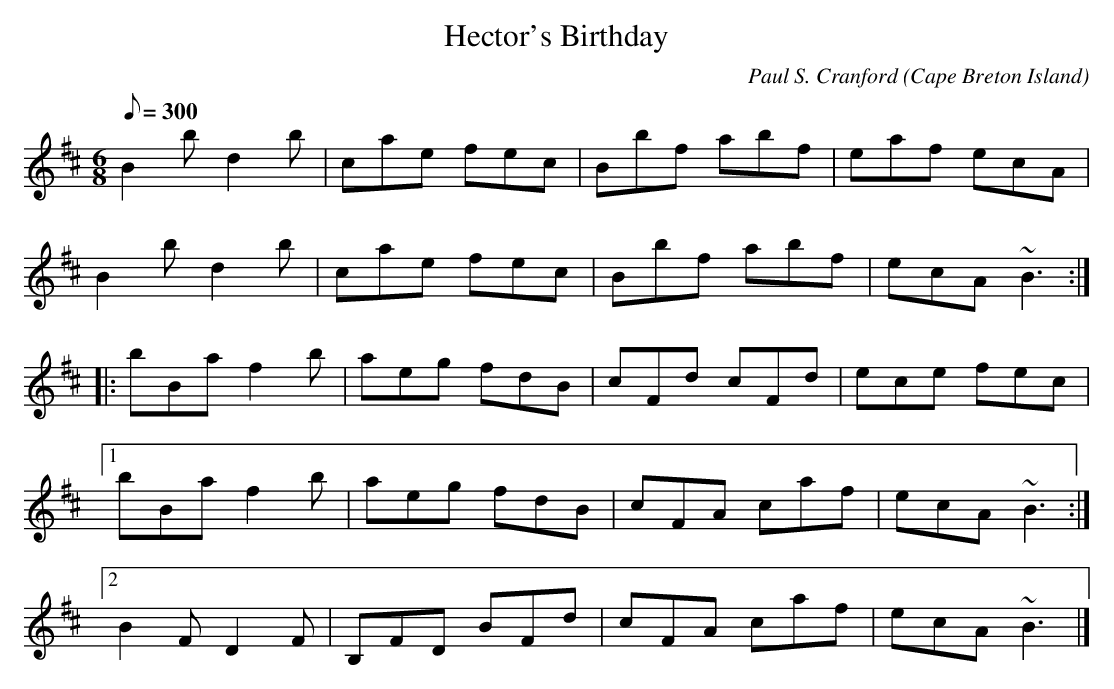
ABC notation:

X:1
T:Hector's Birthday
C:Paul S. Cranford
O:Cape Breton Island
L:1/8
Q:300
M:6/8
K:Bmin
B2 bd2b|cae fec|Bbf abf|eaf ecA|
B2 bd2b|cae fec|Bbf abf|ecA ~B3:|
|:bBa f2 b|aeg fdB|cFd cFd|ece fec|
[1bBa f2 b|aeg fdB|cFA caf|ecA ~B3:|
[2B2 F D2 F|B,FD BFd|cFA caf|ecA ~B3|]
